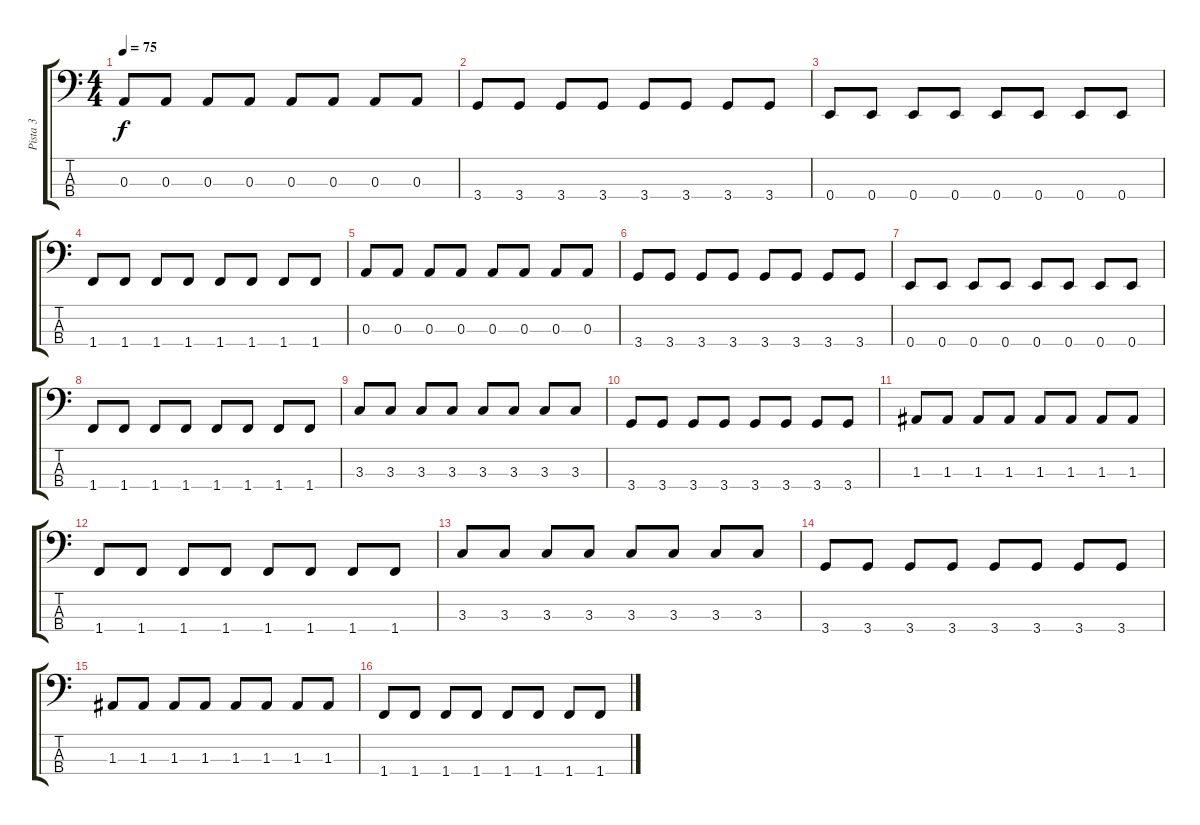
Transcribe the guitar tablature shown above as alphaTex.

\track ("Pista 3" "Pista 3") {instrument electricbassfinger}
\staff {score tabs}
\tuning (G2 D2 A1 E1) {hide}
\ts (4 4)
\tempo 75
\clef f4
\ks c
0.3.8{dy f} 0.3.8 0.3.8 0.3.8 0.3.8 0.3.8 0.3.8 0.3.8 |
3.4.8 3.4.8 3.4.8 3.4.8 3.4.8 3.4.8 3.4.8 3.4.8 |
0.4.8 0.4.8 0.4.8 0.4.8 0.4.8 0.4.8 0.4.8 0.4.8 |
1.4.8 1.4.8 1.4.8 1.4.8 1.4.8 1.4.8 1.4.8 1.4.8 |
0.3.8 0.3.8 0.3.8 0.3.8 0.3.8 0.3.8 0.3.8 0.3.8 |
3.4.8 3.4.8 3.4.8 3.4.8 3.4.8 3.4.8 3.4.8 3.4.8 |
0.4.8 0.4.8 0.4.8 0.4.8 0.4.8 0.4.8 0.4.8 0.4.8 |
1.4.8 1.4.8 1.4.8 1.4.8 1.4.8 1.4.8 1.4.8 1.4.8 |
3.3.8 3.3.8 3.3.8 3.3.8 3.3.8 3.3.8 3.3.8 3.3.8 |
3.4.8 3.4.8 3.4.8 3.4.8 3.4.8 3.4.8 3.4.8 3.4.8 |
1.3.8 1.3.8 1.3.8 1.3.8 1.3.8 1.3.8 1.3.8 1.3.8 |
1.4.8 1.4.8 1.4.8 1.4.8 1.4.8 1.4.8 1.4.8 1.4.8 |
3.3.8 3.3.8 3.3.8 3.3.8 3.3.8 3.3.8 3.3.8 3.3.8 |
3.4.8 3.4.8 3.4.8 3.4.8 3.4.8 3.4.8 3.4.8 3.4.8 |
1.3.8 1.3.8 1.3.8 1.3.8 1.3.8 1.3.8 1.3.8 1.3.8 |
1.4.8 1.4.8 1.4.8 1.4.8 1.4.8 1.4.8 1.4.8 1.4.8
